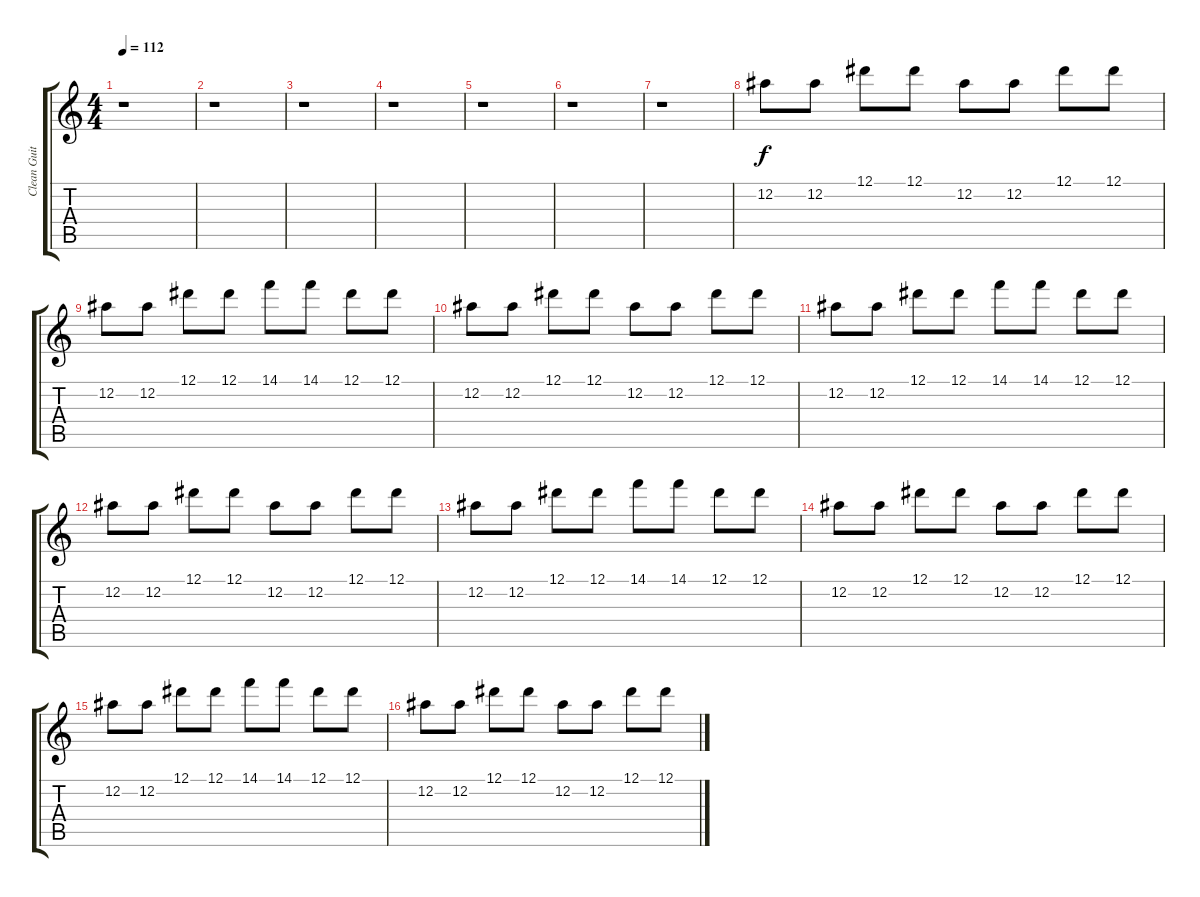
\track ("Clean Guitar" "Clean Guit") {instrument electricguitarjazz}
\staff {score tabs}
\tuning (Eb4 Bb3 Gb3 Db3 Ab2 Eb2) {hide}
\ts (4 4)
\tempo 112
\clef g2
\ks c
r.1{dy f} |
r.1 |
r.1 |
r.1 |
r.1 |
r.1 |
r.1 |
12.2.8 12.2.8 12.1.8 12.1.8 12.2.8 12.2.8 12.1.8 12.1.8 |
12.2.8 12.2.8 12.1.8 12.1.8 14.1.8 14.1.8 12.1.8 12.1.8 |
12.2.8 12.2.8 12.1.8 12.1.8 12.2.8 12.2.8 12.1.8 12.1.8 |
12.2.8 12.2.8 12.1.8 12.1.8 14.1.8 14.1.8 12.1.8 12.1.8 |
12.2.8 12.2.8 12.1.8 12.1.8 12.2.8 12.2.8 12.1.8 12.1.8 |
12.2.8 12.2.8 12.1.8 12.1.8 14.1.8 14.1.8 12.1.8 12.1.8 |
12.2.8 12.2.8 12.1.8 12.1.8 12.2.8 12.2.8 12.1.8 12.1.8 |
12.2.8 12.2.8 12.1.8 12.1.8 14.1.8 14.1.8 12.1.8 12.1.8 |
12.2.8 12.2.8 12.1.8 12.1.8 12.2.8 12.2.8 12.1.8 12.1.8
